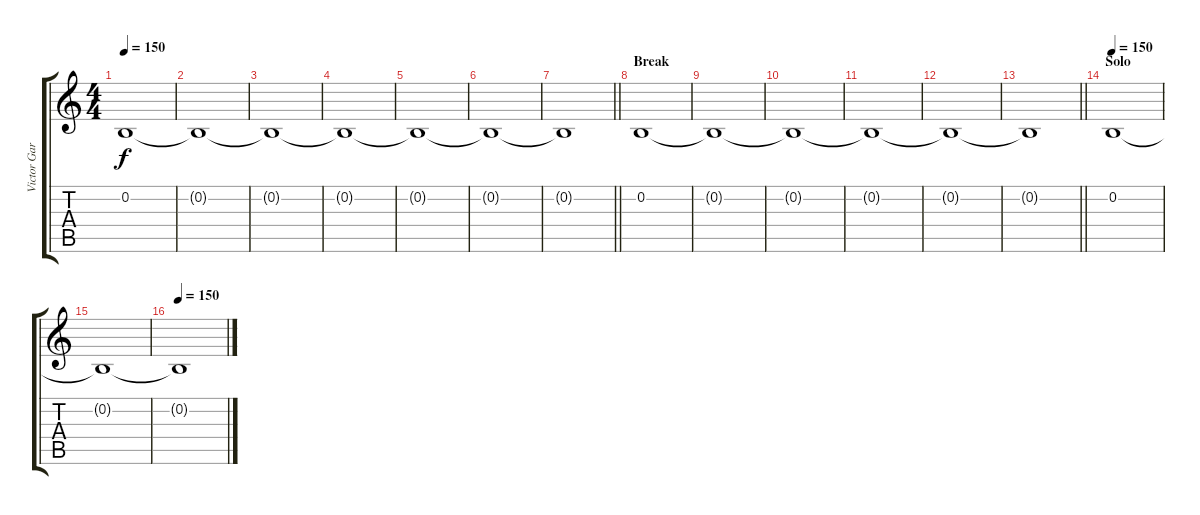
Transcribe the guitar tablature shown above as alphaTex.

\track ("Victor García" "Victor Gar") {instrument applause}
\staff {score tabs}
\tuning (E4 B3 G3 D3 A2 E2) {hide}
\ts (4 4)
\tempo 150
\clef g2
\ks c
0.2{t}.1{dy f} |
0.2{t}.1 |
0.2{t}.1 |
0.2{t}.1 |
0.2{t}.1 |
0.2{t}.1 |
\barLineRight lightlight
0.2{t}.1 |
\section ("" "Break")
0.2.1 |
0.2{t}.1 |
0.2{t}.1 |
0.2{t}.1 |
0.2{t}.1 |
\barLineRight lightlight
0.2{t}.1 |
\section ("" "Solo")
\tempo 150
0.2.1 |
0.2{t}.1 |
\tempo 150
0.2{t}.1
